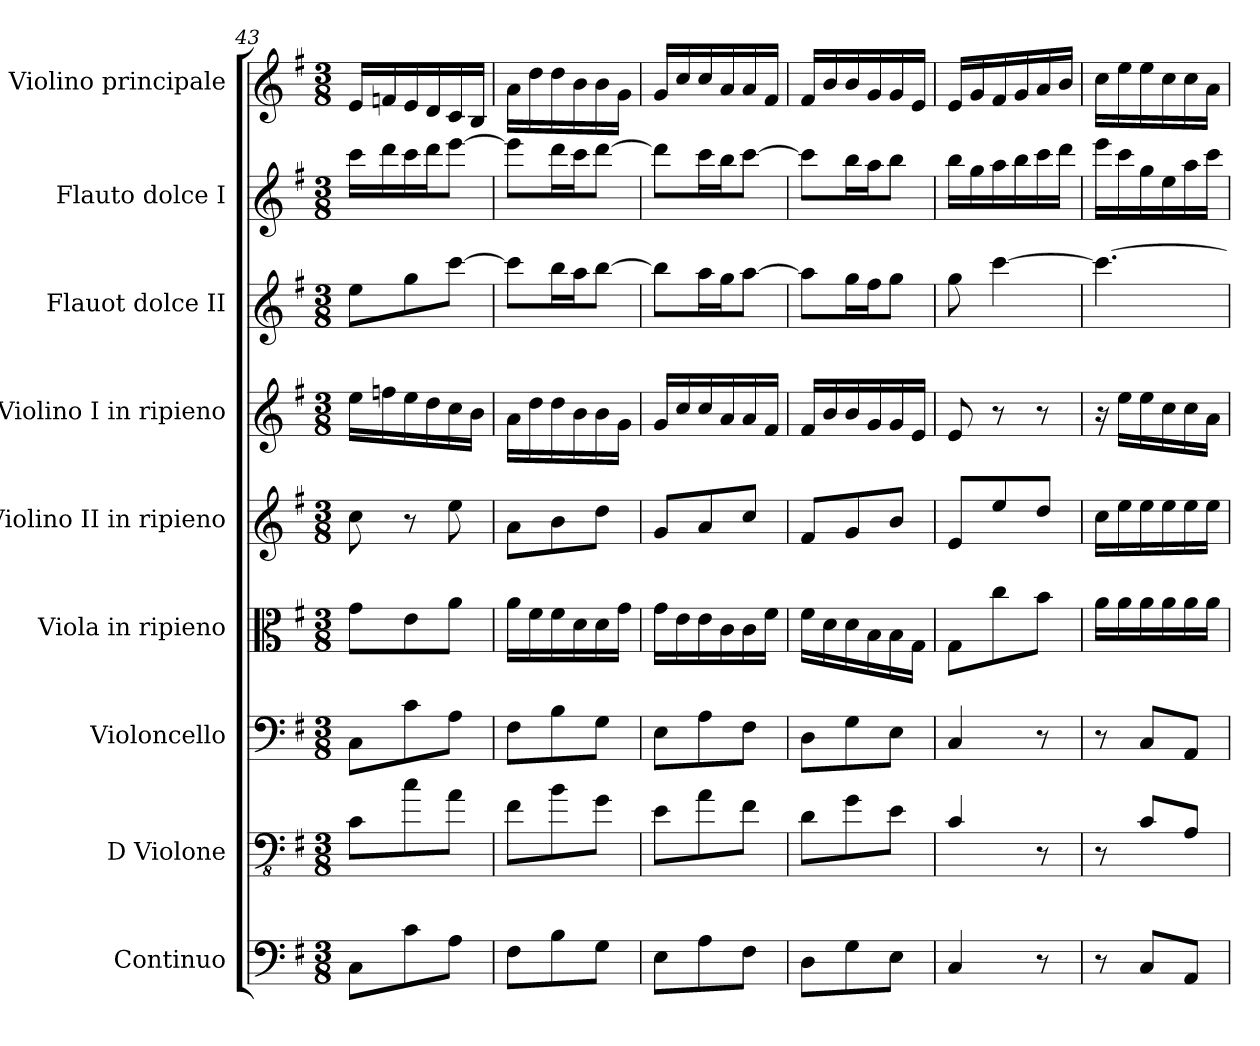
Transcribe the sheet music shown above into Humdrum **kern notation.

**kern	**kern	**kern	**kern	**kern	**kern	**kern	**kern	**kern
*part9	*part8	*part7	*part6	*part5	*part4	*part3	*part2	*part1
*staff9	*staff8	*staff7	*staff6	*staff5	*staff4	*staff3	*staff2	*staff1
*I"Continuo	*I"D Violone	*I"Violoncello	*I"Viola in ripieno	*I"Violino II in ripieno	*I"Violino I in ripieno	*I"Flauot dolce II	*I"Flauto dolce I	*I"Violino principale
*I'Cont.	*I'D Vne.	*I'Vc.	*I'Vla.	*I'Vln. II	*I'Vln. I	*I'Fl. II	*I'Fl. I	*I'Vln. p.
!!LO:PB:g=z
*clefF4	*clefFv4	*clefF4	*clefC3	*clefG2	*clefG2	*clefG2	*clefG2	*clefG2
*	*ITrd7c12	*	*	*	*	*	*	*
*k[f#]	*k[f#]	*k[f#]	*k[f#]	*k[f#]	*k[f#]	*k[f#]	*k[f#]	*k[f#]
*M3/8	*M3/8	*M3/8	*M3/8	*M3/8	*M3/8	*M3/8	*M3/8	*M3/8
=43	=43	=43	=43	=43	=43	=43	=43	=43
8C\L	8CC\L	8C\L	8g\L	8cc\	16ee\LL	8ee\L	16ccc\LL	16e/LL
.	.	.	.	.	16ffn\	.	16ddd\	16fn/
8c\	8C\	8c\	8e\	8r	16ee\	8gg\	16ccc\	16e/
.	.	.	.	.	16dd\	.	16ddd\J	16d/
8A\J	8AA\J	8A\J	8a\J	8ee\	16cc\	[8ccc\J	[8eee\J	16c/
.	.	.	.	.	16b\JJ	.	.	16B/JJ
=44	=44	=44	=44	=44	=44	=44	=44	=44
8F#\L	8FF#\L	8F#\L	16a\LL	8a\L	16a\LL	8ccc\L]	8eee\L]	16a\LL
.	.	.	16f#\	.	16dd\	.	.	16dd\
8B\	8BB\	8B\	16f#\	8b\	16dd\	16bb\L	16ddd\L	16dd\
.	.	.	16d\	.	16b\	16aa\J	16ccc\J	16b\
8G\J	8GG\J	8G\J	16d\	8dd\J	16b\	[8bb\J	[8ddd\J	16b\
.	.	.	16g\JJ	.	16g\JJ	.	.	16g\JJ
=45	=45	=45	=45	=45	=45	=45	=45	=45
8E\L	8EE\L	8E\L	16g\LL	8g/L	16g/LL	8bb\L]	8ddd\L]	16g/LL
.	.	.	16e\	.	16cc/	.	.	16cc/
8A\	8AA\	8A\	16e\	8a/	16cc/	16aa\L	16ccc\L	16cc/
.	.	.	16c\	.	16a/	16gg\J	16bb\J	16a/
8F#\J	8FF#\J	8F#\J	16c\	8cc/J	16a/	[8aa\J	[8ccc\J	16a/
.	.	.	16f#\JJ	.	16f#/JJ	.	.	16f#/JJ
=46	=46	=46	=46	=46	=46	=46	=46	=46
8D\L	8DD\L	8D\L	16f#\LL	8f#/L	16f#/LL	8aa\L]	8ccc\L]	16f#/LL
.	.	.	16d\	.	16b/	.	.	16b/
8G\	8GG\	8G\	16d\	8g/	16b/	16gg\L	16bb\L	16b/
.	.	.	16B\	.	16g/	16ff#\J	16aa\J	16g/
8E\J	8EE\J	8E\J	16B\	8b/J	16g/	8gg\J	8bb\J	16g/
.	.	.	16G\JJ	.	16e/JJ	.	.	16e/JJ
=47	=47	=47	=47	=47	=47	=47	=47	=47
4C/	4CC/	4C/	8G\L	8e/L	8e/	8gg\	16bb\LL	16e/LL
.	.	.	.	.	.	.	16gg\	16g/
.	.	.	8cc\	8ee/	8r	[4ccc\	16aa\	16f#/
.	.	.	.	.	.	.	16bb\	16g/
8r	8r	8r	8b\J	8dd/J	8r	.	16ccc\	16a/
.	.	.	.	.	.	.	16ddd\JJ	16b/JJ
!!LO:PB:g=z
=48	=48	=48	=48	=48	=48	=48	=48	=48
8r	8r	8r	16a\LL	16cc\LL	16r	4.ccc\_	16eee\LL	16cc\LL
.	.	.	16a\	16ee\	16ee\LL	.	16ccc\	16ee\
8C/L	8CC/L	8C/L	16a\	16ee\	16ee\	.	16gg\	16ee\
.	.	.	16a\	16ee\	16cc\	.	16ee\	16cc\
8AA/J	8AAA/J	8AA/J	16a\	16ee\	16cc\	.	16aa\	16cc\
.	.	.	16a\JJ	16ee\JJ	16a\JJ	.	16ccc\JJ	16a\JJ
=	=	=	=	=	=	=	=	=
*-	*-	*-	*-	*-	*-	*-	*-	*-
